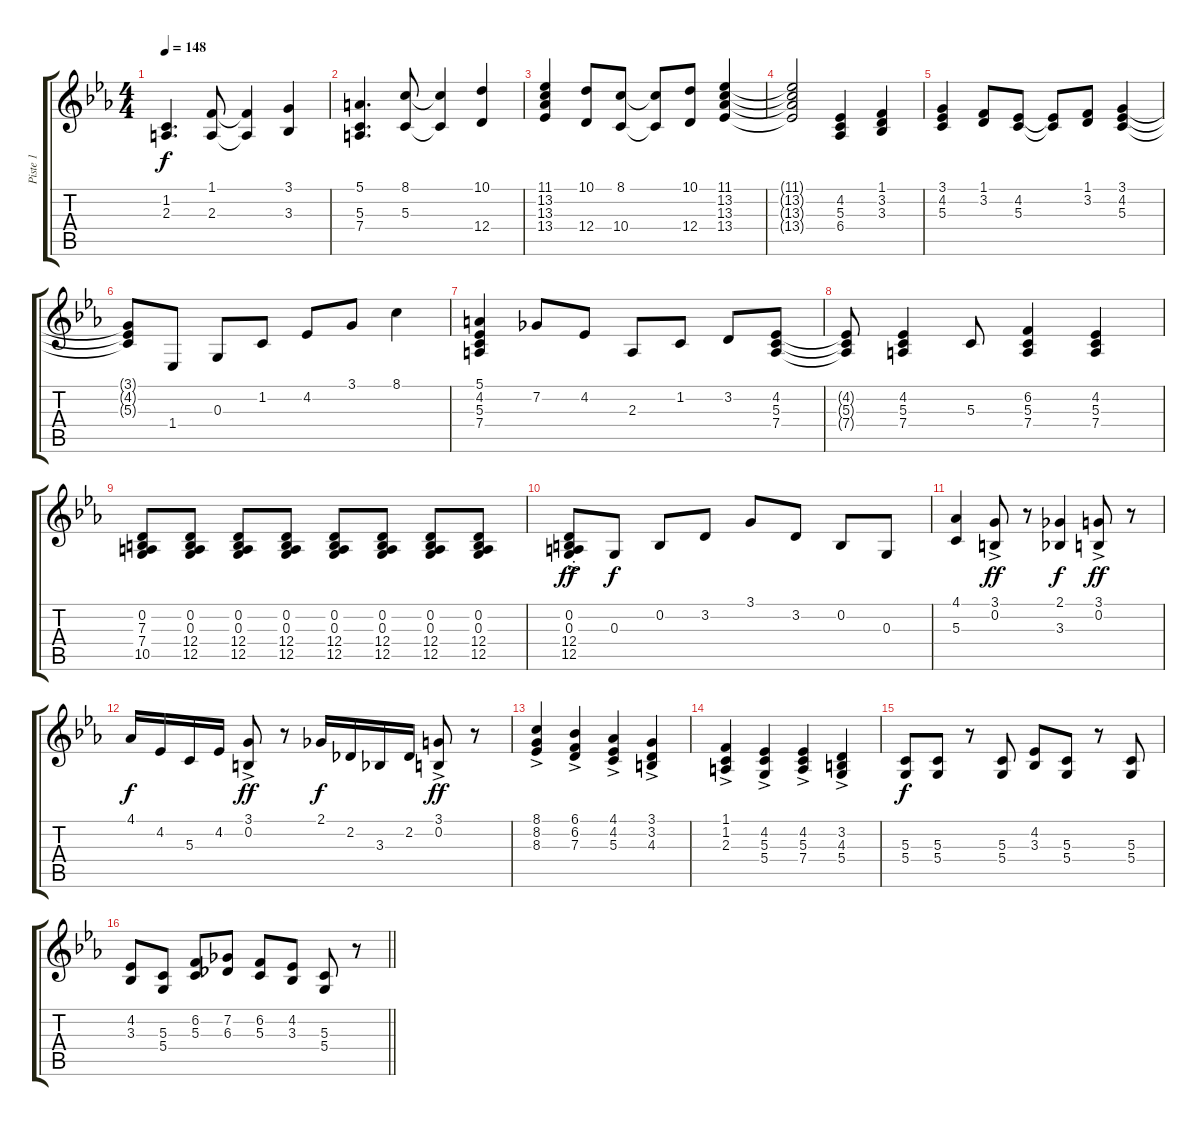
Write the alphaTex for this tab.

\track ("Piste 1" "Piste 1") {instrument stringensemble1}
\staff {score tabs}
\tuning (E4 B3 G3 D3 A2 D2) {hide}
\ts (4 4)
\tempo 148
\clef g2
\ks eb
(1.2 2.3).4{d dy f} (1.1 2.3).8 (1.1{t} 2.3{t}).4 (3.1 3.3).4 |
(5.1 5.3 7.4).4{d} (8.1 5.3).8 (8.1{t} 5.3{t}).4 (10.1 12.4).4 |
(11.1 13.2 13.3 13.4).4 (10.1 12.4).8 (8.1 10.4).8 (8.1{t} 10.4{t}).8 (10.1 12.4).8 (11.1 13.2 13.3 13.4).4 |
(11.1{t} 13.2{t} 13.3{t} 13.4{t}).2 (4.2 5.3 6.4).4 (1.1 3.2 3.3).4 |
(3.1 4.2 5.3).4 (1.1 3.2).8 (4.2 5.3).8 (4.2{t} 5.3{t}).8 (1.1 3.2).8 (3.1 4.2 5.3).4 |
(3.1{t} 4.2{t} 5.3{t}).8 1.4.8 0.3.8 1.2.8 4.2.8 3.1.8 8.1.4 |
(5.1 4.2 5.3 7.4).4 7.2.8 4.2.8 2.3.8 1.2.8 3.2.8 (4.2 5.3 7.4).8 |
(4.2{t} 5.3{t} 7.4{t}).8 (4.2 5.3 7.4).4 5.3.8 (6.2 5.3 7.4).4 (4.2 5.3 7.4).4 |
(0.2 7.3 7.4 10.5).8 (0.2 0.3 12.4 12.5).8 (0.2 0.3 12.4 12.5).8 (0.2 0.3 12.4 12.5).8 (0.2 0.3 12.4 12.5).8 (0.2 0.3 12.4 12.5).8 (0.2 0.3 12.4 12.5).8 (0.2 0.3 12.4 12.5).8 |
(0.2{ac st} 0.3{ac st} 12.4{ac st} 12.5{ac st}).8{dy ff} 0.3.8{dy f} 0.2.8 3.2.8 3.1.8 3.2.8 0.2.8 0.3.8 |
(4.1 5.3).4 (3.1{ac} 0.2{ac}).8{dy ff} r.8 (2.1 3.3).4{dy f} (3.1{ac} 0.2{ac}).8{dy ff} r.8 |
4.1.16{dy f} 4.2.16 5.3.16 4.2.16 (3.1{ac} 0.2{ac}).8{dy ff} r.8 2.1.16{dy f} 2.2.16 3.3.16 2.2.16 (3.1{ac} 0.2{ac}).8{dy ff} r.8 |
(8.1{ac} 8.2{ac} 8.3{ac}).4 (6.1{ac} 6.2{ac} 7.3{ac}).4 (4.1{ac} 4.2{ac} 5.3{ac}).4 (3.1{ac} 3.2{ac} 4.3{ac}).4 |
(1.1{ac} 1.2{ac} 2.3{ac}).4 (4.2{ac} 5.3{ac} 5.4{ac}).4 (4.2{ac} 5.3{ac} 7.4{ac}).4 (3.2{ac} 4.3{ac} 5.4{ac}).4 |
(5.3 5.4).8{dy f} (5.3 5.4).8 r.8 (5.3 5.4).8 (4.2 3.3).8 (5.3 5.4).8 r.8 (5.3 5.4).8 |
\barLineRight lightlight
(4.2 3.3).8 (5.3 5.4).8 (6.2 5.3).8 (7.2 6.3).8 (6.2 5.3).8 (4.2 3.3).8 (5.3 5.4).8 r.8
